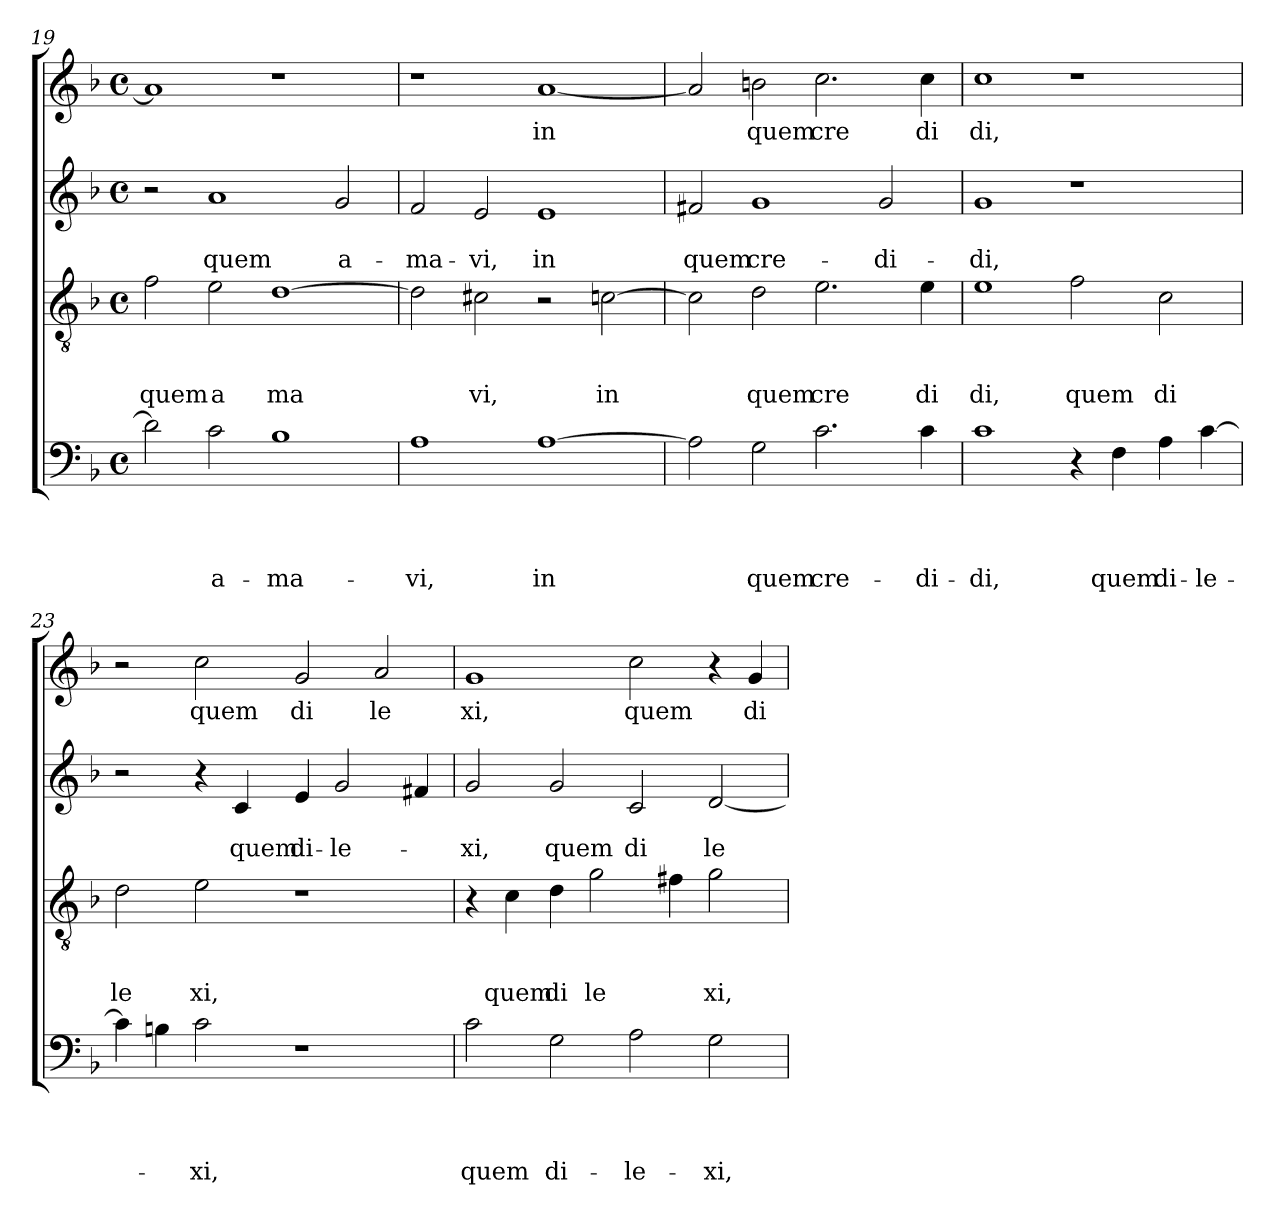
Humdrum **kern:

**kern	**text	**text	**text	**text	**kern	**text	**text	**text	**kern	**text	**text	**kern	**text
*part4	*part4	*part4	*part4	*part4	*part3	*part3	*part3	*part3	*part2	*part2	*part2	*part1	*part1
*staff4	*staff4	*staff4	*staff4	*staff4	*staff3	*staff3	*staff3	*staff3	*staff2	*staff2	*staff2	*staff1	*staff1
!!LO:LB:g=z
*clefF4	*	*	*	*	*clefGv2	*	*	*	*clefG2	*	*	*clefG2	*
*k[b-]	*	*	*	*	*k[b-]	*	*	*	*k[b-]	*	*	*k[b-]	*
*F:	*	*	*	*	*F:	*	*	*	*F:	*	*	*F:	*
*M4/4	*	*	*	*	*M4/4	*	*	*	*M4/4	*	*	*M4/4	*
*met(c)	*	*	*	*	*met(c)	*	*	*	*met(c)	*	*	*met(c)	*
=19	=19	=19	=19	=19	=19	=19	=19	=19	=19	=19	=19	=19	=19
!	!	!	!	!	!	!	!	!LO:LY:b	!	!	!	!	!
2d\]	.	.	.	.	2f\	.	.	quem	2r	.	.	1a]	.
!	!	!	!	!LO:LY:b	!	!	!	!LO:LY:b	!	!	!LO:LY:b	!	!
2c\	.	.	.	a-	2e\	.	.	a	1a	.	quem	.	.
!	!	!	!	!LO:LY:b	!	!	!	!LO:LY:b	!	!	!	!	!
1B-	.	.	.	-ma-	[>1d	.	.	ma	.	.	.	1r	.
!	!	!	!	!	!	!	!	!	!	!	!LO:LY:b	!	!
.	.	.	.	.	.	.	.	.	2g/	.	a-	.	.
=20	=20	=20	=20	=20	=20	=20	=20	=20	=20	=20	=20	=20	=20
!	!	!	!	!LO:LY:b	!	!	!	!	!	!	!LO:LY:b	!	!
1A	.	.	.	-vi,	2d\]	.	.	.	2f/	.	-ma-	1r	.
!	!	!	!	!	!	!	!	!LO:LY:b	!	!	!LO:LY:b	!	!
.	.	.	.	.	2c#X\	.	.	vi,	2e/	.	-vi,	.	.
!	!	!	!	!LO:LY:b	!	!	!	!	!	!	!LO:LY:b	!	!LO:LY:b
[>1A	.	.	.	in	2r	.	.	.	1e	.	in	[<1a	in
!	!	!	!	!	!	!	!	!LO:LY:b	!	!	!	!	!
.	.	.	.	.	[>2cn\	.	.	in	.	.	.	.	.
=21	=21	=21	=21	=21	=21	=21	=21	=21	=21	=21	=21	=21	=21
!	!	!	!	!	!	!	!	!	!	!	!LO:LY:b	!	!
2A\]	.	.	.	.	2c\]	.	.	.	2f#X/	.	quem	2a/]	.
!	!	!	!	!LO:LY:b	!	!	!	!LO:LY:b	!	!	!LO:LY:b	!	!LO:LY:b
2G\	.	.	.	quem	2d\	.	.	quem	1g	.	cre-	2bn\	quem
!	!	!	!	!LO:LY:b	!	!	!	!LO:LY:b	!	!	!	!	!LO:LY:b
2.c\	.	.	.	cre-	2.e\	.	.	cre	.	.	.	2.cc\	cre
!	!	!	!	!	!	!	!	!	!	!	!LO:LY:b	!	!
.	.	.	.	.	.	.	.	.	2g/	.	-di-	.	.
!	!	!	!	!LO:LY:b	!	!	!	!LO:LY:b	!	!	!	!	!LO:LY:b
4c\	.	.	.	-di-	4e\	.	.	di	.	.	.	4cc\	di
=22	=22	=22	=22	=22	=22	=22	=22	=22	=22	=22	=22	=22	=22
!	!	!	!	!LO:LY:b	!	!	!	!LO:LY:b	!	!	!LO:LY:b	!	!LO:LY:b
1c	.	.	.	-di,	1e	.	.	di,	1g	.	-di,	1cc	di,
!	!	!	!	!	!	!	!	!LO:LY:b	!	!	!	!	!
4r	.	.	.	.	2f\	.	.	quem	1r	.	.	1r	.
!	!	!	!	!LO:LY:b	!	!	!	!	!	!	!	!	!
4F\	.	.	.	quem	.	.	.	.	.	.	.	.	.
!	!	!	!	!LO:LY:b	!	!	!	!LO:LY:b	!	!	!	!	!
4A\	.	.	.	di-	2c\	.	.	di	.	.	.	.	.
!	!	!	!	!LO:LY:b	!	!	!	!	!	!	!	!	!
[>4c\	.	.	.	-le-	.	.	.	.	.	.	.	.	.
=23	=23	=23	=23	=23	=23	=23	=23	=23	=23	=23	=23	=23	=23
!	!	!	!	!	!	!	!	!LO:LY:b	!	!	!	!	!
4c\]	.	.	.	.	2d\	.	.	le	2r	.	.	2r	.
4Bn\	.	.	.	.	.	.	.	.	.	.	.	.	.
!	!	!	!	!LO:LY:b	!	!	!	!LO:LY:b	!	!	!	!	!LO:LY:b
2c\	.	.	.	-xi,	2e\	.	.	xi,	4r	.	.	2cc\	quem
!	!	!	!	!	!	!	!	!	!	!	!LO:LY:b	!	!
.	.	.	.	.	.	.	.	.	4c/	.	quem	.	.
!	!	!	!	!	!	!	!	!	!	!	!LO:LY:b	!	!LO:LY:b
1r	.	.	.	.	1r	.	.	.	4e/	.	di-	2g/	di
!	!	!	!	!	!	!	!	!	!	!	!LO:LY:b	!	!
.	.	.	.	.	.	.	.	.	2g/	.	-le-	.	.
!	!	!	!	!	!	!	!	!	!	!	!	!	!LO:LY:b
.	.	.	.	.	.	.	.	.	.	.	.	2a/	le
.	.	.	.	.	.	.	.	.	4f#X/	.	.	.	.
!!LO:LB:g=z
=24	=24	=24	=24	=24	=24	=24	=24	=24	=24	=24	=24	=24	=24
!	!	!	!	!LO:LY:b	!	!	!	!	!	!	!LO:LY:b	!	!LO:LY:b
2c\	.	.	.	quem	4r	.	.	.	2g/	.	-xi,	1g	xi,
!	!	!	!	!	!	!	!	!LO:LY:b	!	!	!	!	!
.	.	.	.	.	4c\	.	.	quem	.	.	.	.	.
!	!	!	!	!LO:LY:b	!	!	!	!LO:LY:b	!	!	!LO:LY:b	!	!
2G\	.	.	.	di-	4d\	.	.	di	2g/	.	quem	.	.
!	!	!	!	!	!	!	!	!LO:LY:b	!	!	!	!	!
.	.	.	.	.	2g\	.	.	le	.	.	.	.	.
!	!	!	!	!LO:LY:b	!	!	!	!	!	!	!LO:LY:b	!	!LO:LY:b
2A\	.	.	.	-le-	.	.	.	.	2c/	.	di	2cc\	quem
.	.	.	.	.	4f#X\	.	.	.	.	.	.	.	.
!	!	!	!	!LO:LY:b	!	!	!	!LO:LY:b	!	!	!LO:LY:b	!	!
2G\	.	.	.	-xi,	2g\	.	.	xi,	[<2d/	.	le	4r	.
!	!	!	!	!	!	!	!	!	!	!	!	!	!LO:LY:b
.	.	.	.	.	.	.	.	.	.	.	.	4g/	di-
=	=	=	=	=	=	=	=	=	=	=	=	=	=
*-	*-	*-	*-	*-	*-	*-	*-	*-	*-	*-	*-	*-	*-
